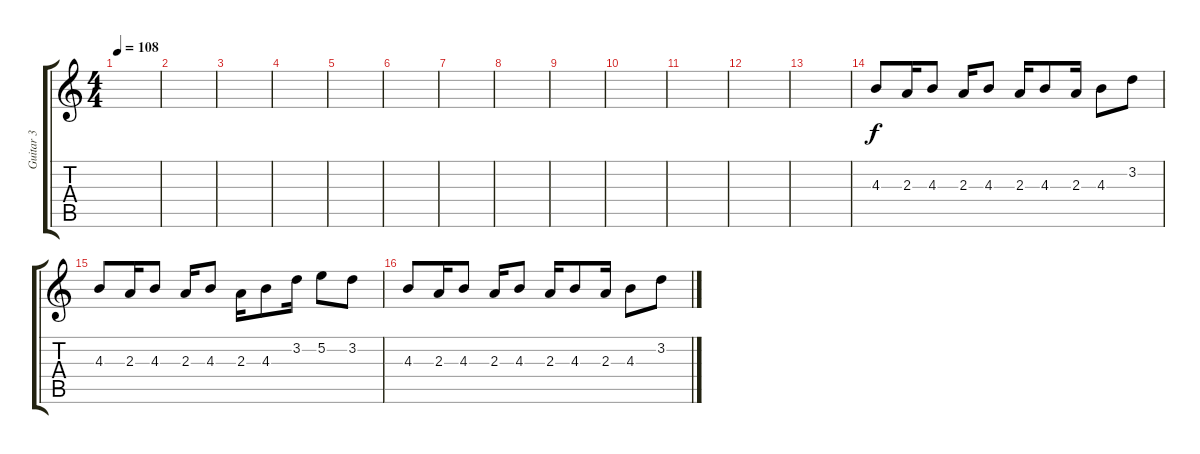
\track ("Guitar 3" "Guitar 3") {instrument overdrivenguitar}
\staff {score tabs}
\tuning (E4 B3 G3 D3 A2 E2) {hide}
\ts (4 4)
\tempo 108
\clef g2
\ks c
|
|
|
|
|
|
|
|
|
|
|
|
|
4.3.8 2.3.16 4.3.8 2.3.16 4.3.8 2.3.16 4.3.8 2.3.16 4.3.8 3.2.8 |
4.3.8 2.3.16 4.3.8 2.3.16 4.3.8 2.3.16 4.3.8 3.2.16 5.2.8 3.2.8 |
4.3.8 2.3.16 4.3.8 2.3.16 4.3.8 2.3.16 4.3.8 2.3.16 4.3.8 3.2.8
